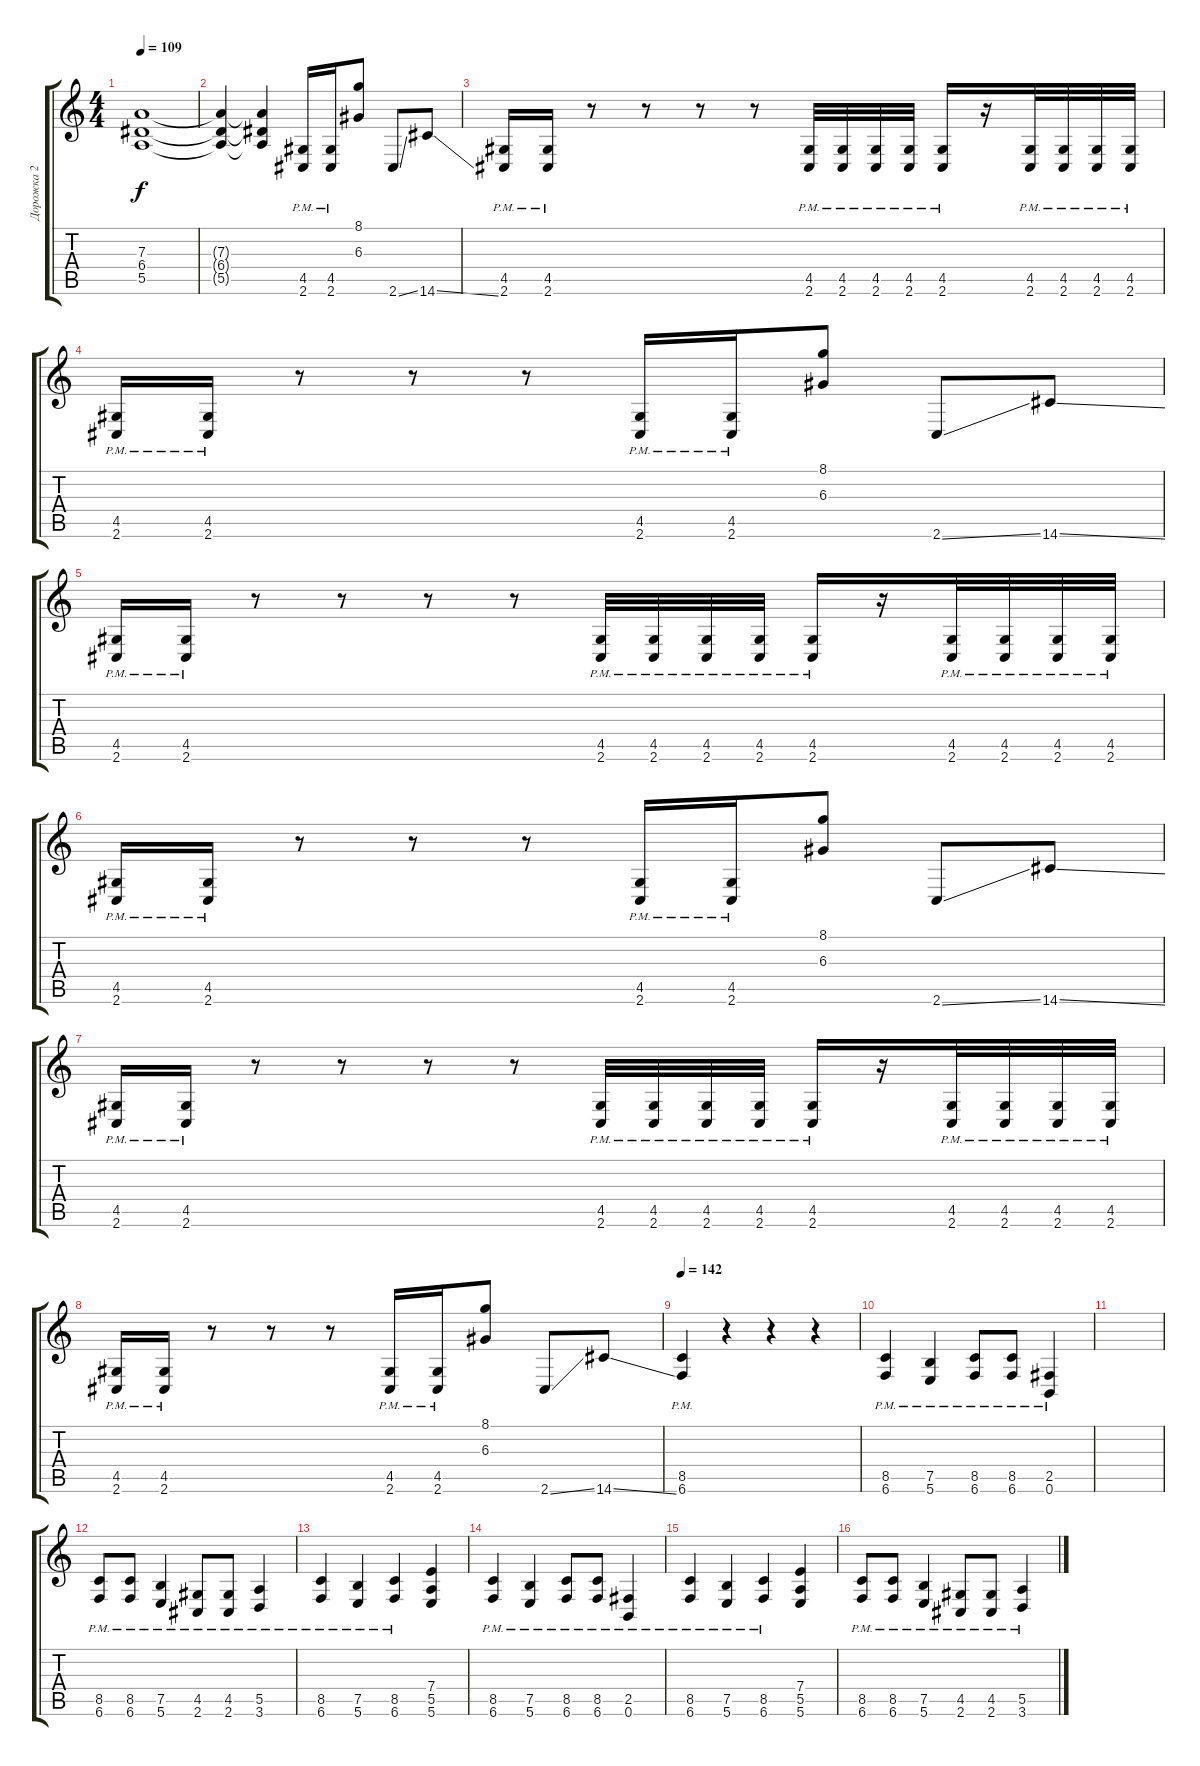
\track ("Дорожка 2" "Дорожка 2") {instrument distortionguitar}
\staff {score tabs}
\tuning (B3 Gb3 D3 A2 E2 B1) {hide}
\ts (4 4)
\tempo 109
\clef g2
\ks c
(7.3 6.4 5.5).1{dy f} |
(7.3{t} 6.4{t} 5.5{t}).4 (7.3{t} 6.4{t} 5.5{t}).4 (4.5{pm} 2.6).16 (4.5{pm} 2.6).16 (8.1 6.3).8 2.6{ss}.8 14.6{ss}.8 |
(4.5{pm} 2.6).16 (4.5{pm} 2.6).16 r.8 r.8 r.8 r.8 (4.5 2.6{pm}).32 (4.5 2.6{pm}).32 (4.5 2.6{pm}).32 (4.5 2.6{pm}).32 (4.5 2.6{pm}).16 r.16 (4.5 2.6{pm}).32 (4.5 2.6{pm}).32 (4.5 2.6{pm}).32 (4.5 2.6{pm}).32 |
(4.5{pm} 2.6).16 (4.5{pm} 2.6).16 r.8 r.8 r.8 (4.5{pm} 2.6).16 (4.5{pm} 2.6).16 (8.1 6.3).8 2.6{ss}.8 14.6{ss}.8 |
(4.5{pm} 2.6).16 (4.5{pm} 2.6).16 r.8 r.8 r.8 r.8 (4.5 2.6{pm}).32 (4.5 2.6{pm}).32 (4.5 2.6{pm}).32 (4.5 2.6{pm}).32 (4.5 2.6{pm}).16 r.16 (4.5 2.6{pm}).32 (4.5 2.6{pm}).32 (4.5 2.6{pm}).32 (4.5 2.6{pm}).32 |
(4.5{pm} 2.6).16 (4.5{pm} 2.6).16 r.8 r.8 r.8 (4.5{pm} 2.6).16 (4.5{pm} 2.6).16 (8.1 6.3).8 2.6{ss}.8 14.6{ss}.8 |
(4.5{pm} 2.6).16 (4.5{pm} 2.6).16 r.8 r.8 r.8 r.8 (4.5 2.6{pm}).32 (4.5 2.6{pm}).32 (4.5 2.6{pm}).32 (4.5 2.6{pm}).32 (4.5 2.6{pm}).16 r.16 (4.5 2.6{pm}).32 (4.5 2.6{pm}).32 (4.5 2.6{pm}).32 (4.5 2.6{pm}).32 |
(4.5{pm} 2.6).16 (4.5{pm} 2.6).16 r.8 r.8 r.8 (4.5{pm} 2.6).16 (4.5{pm} 2.6).16 (8.1 6.3).8 2.6{ss}.8 14.6{ss}.8 |
\tempo 142
(8.5{pm} 6.6).4 r.4 r.4 r.4 |
(8.5{pm} 6.6).4 (7.5{pm} 5.6).4 (8.5{pm} 6.6).8 (8.5{pm} 6.6).8 (2.5{pm} 0.6).4 |
|
(8.5{pm} 6.6).8 (8.5{pm} 6.6).8 (7.5{pm} 5.6).4 (4.5{pm} 2.6).8 (4.5{pm} 2.6).8 (5.5{pm} 3.6).4 |
(8.5{pm} 6.6).4 (7.5{pm} 5.6).4 (8.5{pm} 6.6).4 (7.4 5.5 5.6).4 |
(8.5{pm} 6.6).4 (7.5{pm} 5.6).4 (8.5{pm} 6.6).8 (8.5{pm} 6.6).8 (2.5{pm} 0.6).4 |
(8.5{pm} 6.6).4 (7.5{pm} 5.6).4 (8.5{pm} 6.6).4 (7.4 5.5 5.6).4 |
(8.5{pm} 6.6).8 (8.5{pm} 6.6).8 (7.5{pm} 5.6).4 (4.5{pm} 2.6).8 (4.5{pm} 2.6).8 (5.5{pm} 3.6).4
